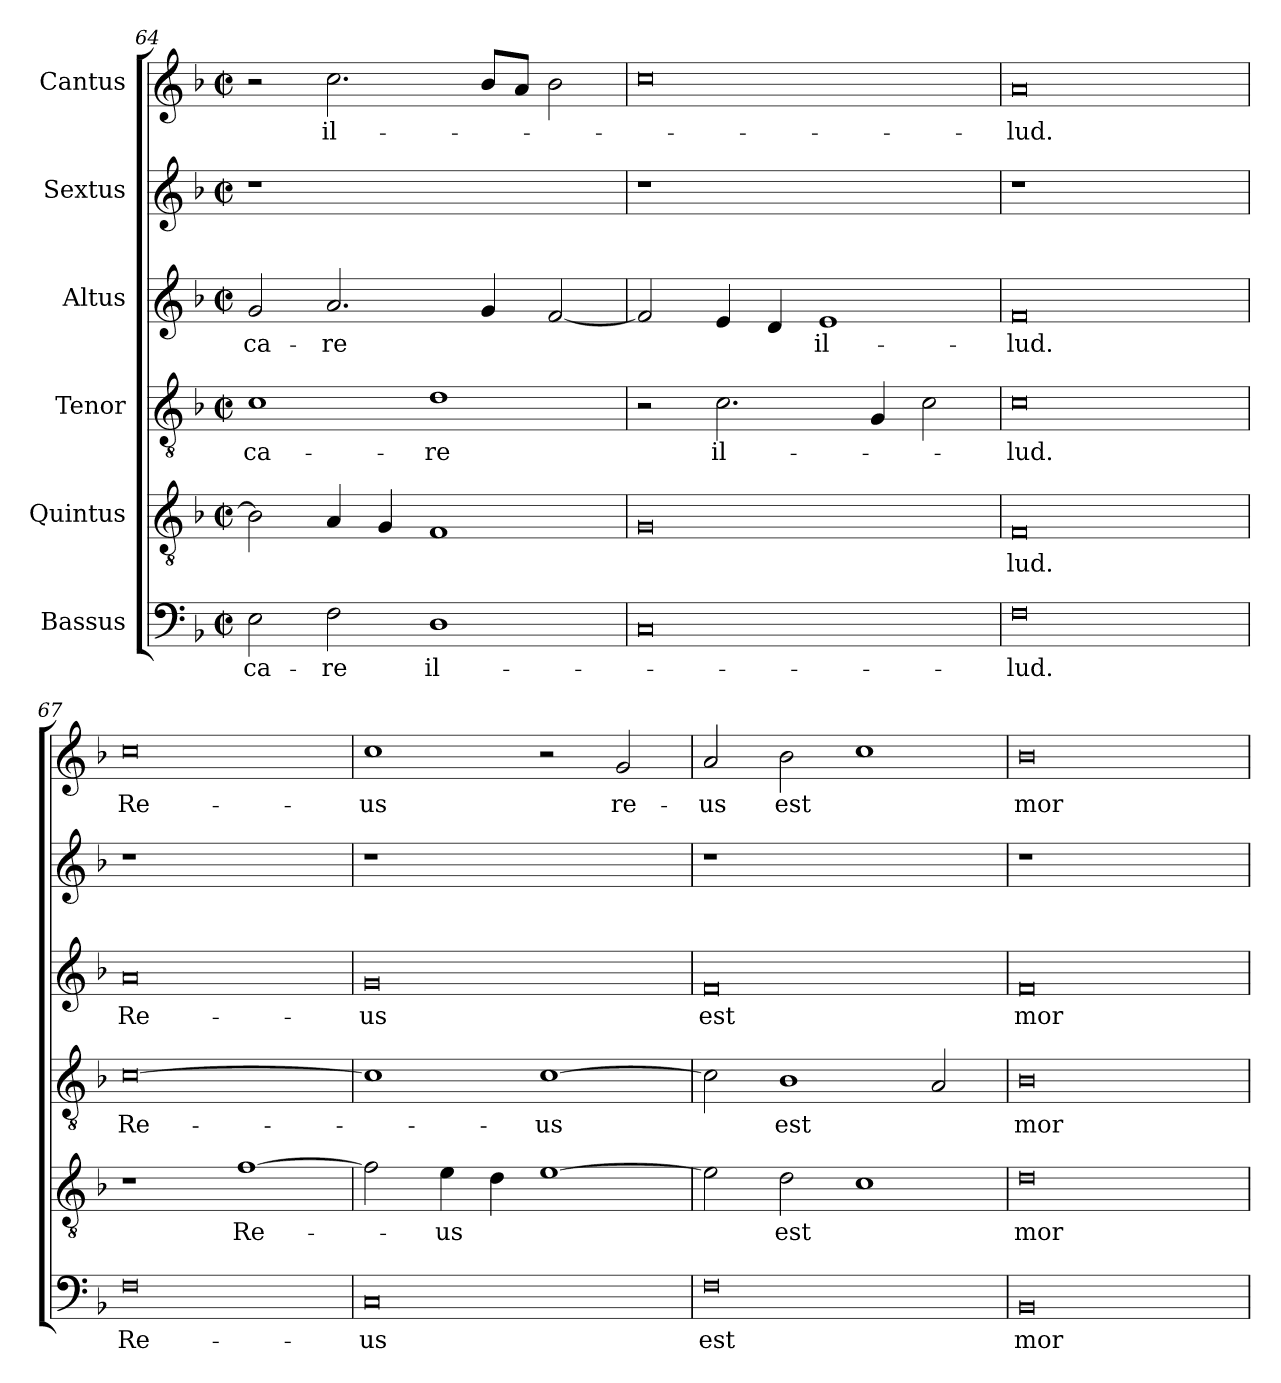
**kern	**text	**kern	**text	**kern	**text	**kern	**text	**kern	**kern	**text
*part6	*part6	*part5	*part5	*part4	*part4	*part3	*part3	*part2	*part1	*part1
*staff6	*staff6	*staff5	*staff5	*staff4	*staff4	*staff3	*staff3	*staff2	*staff1	*staff1
*I"Bassus	*	*I"Quintus	*	*I"Tenor	*	*I"Altus	*	*I"Sextus	*I"Cantus	*
*clefF4	*	*clefGv2	*	*clefGv2	*	*clefG2	*	*clefG2	*clefG2	*
*k[b-]	*	*k[b-]	*	*k[b-]	*	*k[b-]	*	*k[b-]	*k[b-]	*
*F:	*	*F:	*	*F:	*	*F:	*	*F:	*F:	*
*M2/2	*	*M2/2	*	*M2/2	*	*M2/2	*	*M2/2	*M2/2	*
*met(c|)	*	*met(c|)	*	*met(c|)	*	*met(c|)	*	*met(c|)	*met(c|)	*
=64	=64	=64	=64	=64	=64	=64	=64	=64	=64	=64
!	!LO:LY:b	!	!	!	!LO:LY:b	!	!LO:LY:b	!	!	!
2E\	-ca-	2B-\]	.	1c	-ca-	2g/	-ca-	1r	2r	.
!	!LO:LY:b	!	!	!	!	!	!LO:LY:b	!	!	!LO:LY:b
2F\	-re	4A/	.	.	.	2.a/	-re	.	2.cc\	il-
.	.	4G/	.	.	.	.	.	.	.	.
!	!LO:LY:b	!	!	!	!LO:LY:b	!	!	!	!	!
1D	il-	1F	.	1d	-re	.	.	1ryy	.	.
.	.	.	.	.	.	4g/	.	.	8b-/L	.
.	.	.	.	.	.	.	.	.	8a/J	.
.	.	.	.	.	.	[2f/	.	.	2b-\	.
=65	=65	=65	=65	=65	=65	=65	=65	=65	=65	=65
0C	.	0G	.	2r	.	2f/]	.	1r	0cc	.
!	!	!	!	!	!LO:LY:b	!	!	!	!	!
.	.	.	.	2.c\	il-	4e/	.	.	.	.
.	.	.	.	.	.	4d/	.	.	.	.
!	!	!	!	!	!	!	!LO:LY:b	!	!	!
.	.	.	.	.	.	1e	il-	1ryy	.	.
.	.	.	.	4G/	.	.	.	.	.	.
.	.	.	.	2c\	.	.	.	.	.	.
=66	=66	=66	=66	=66	=66	=66	=66	=66	=66	=66
!	!LO:LY:b	!	!LO:LY:b	!	!LO:LY:b	!	!LO:LY:b	!	!	!LO:LY:b
0F	-lud.	0F	-lud.	0c	-lud.	0f	-lud.	1r	0a	-lud.
.	.	.	.	.	.	.	.	1ryy	.	.
!!LO:PB:g=z
=67	=67	=67	=67	=67	=67	=67	=67	=67	=67	=67
!	!LO:LY:b	!	!	!	!LO:LY:b	!	!LO:LY:b	!	!	!LO:LY:b
0F	Re-	1r	.	[0c	Re-	0a	Re-	1r	0cc	Re-
!	!	!	!LO:LY:b	!	!	!	!	!	!	!
.	.	[1f	Re-	.	.	.	.	1ryy	.	.
=68	=68	=68	=68	=68	=68	=68	=68	=68	=68	=68
!	!LO:LY:b	!	!	!	!	!	!LO:LY:b	!	!	!LO:LY:b
0C	-us	2f\]	.	1c]	.	0g	-us	1r	1cc	-us
!	!	!	!LO:LY:b	!	!	!	!	!	!	!
.	.	4e\	-us	.	.	.	.	.	.	.
.	.	4d\	.	.	.	.	.	.	.	.
!	!	!	!	!	!LO:LY:b	!	!	!	!	!
.	.	[1e	.	[1c	-us	.	.	1ryy	2r	.
!	!	!	!	!	!	!	!	!	!	!LO:LY:b
.	.	.	.	.	.	.	.	.	2g/	re-
=69	=69	=69	=69	=69	=69	=69	=69	=69	=69	=69
!	!LO:LY:b	!	!	!	!	!	!LO:LY:b	!	!	!LO:LY:b
0F	est	2e\]	.	2c\]	.	0f	est	1r	2a/	-us
!	!	!	!LO:LY:b	!	!LO:LY:b	!	!	!	!	!LO:LY:b
.	.	2d\	est	1B-	est	.	.	.	2b-\	est
.	.	1c	.	.	.	.	.	1ryy	1cc	.
.	.	.	.	2A/	.	.	.	.	.	.
=70	=70	=70	=70	=70	=70	=70	=70	=70	=70	=70
!	!LO:LY:b	!	!LO:LY:b	!	!LO:LY:b	!	!LO:LY:b	!	!	!LO:LY:b
0BB-	mor-	0d	mor-	0B-	mor-	0f	mor-	1r	0b-	mor-
.	.	.	.	.	.	.	.	1ryy	.	.
=	=	=	=	=	=	=	=	=	=	=
*-	*-	*-	*-	*-	*-	*-	*-	*-	*-	*-
